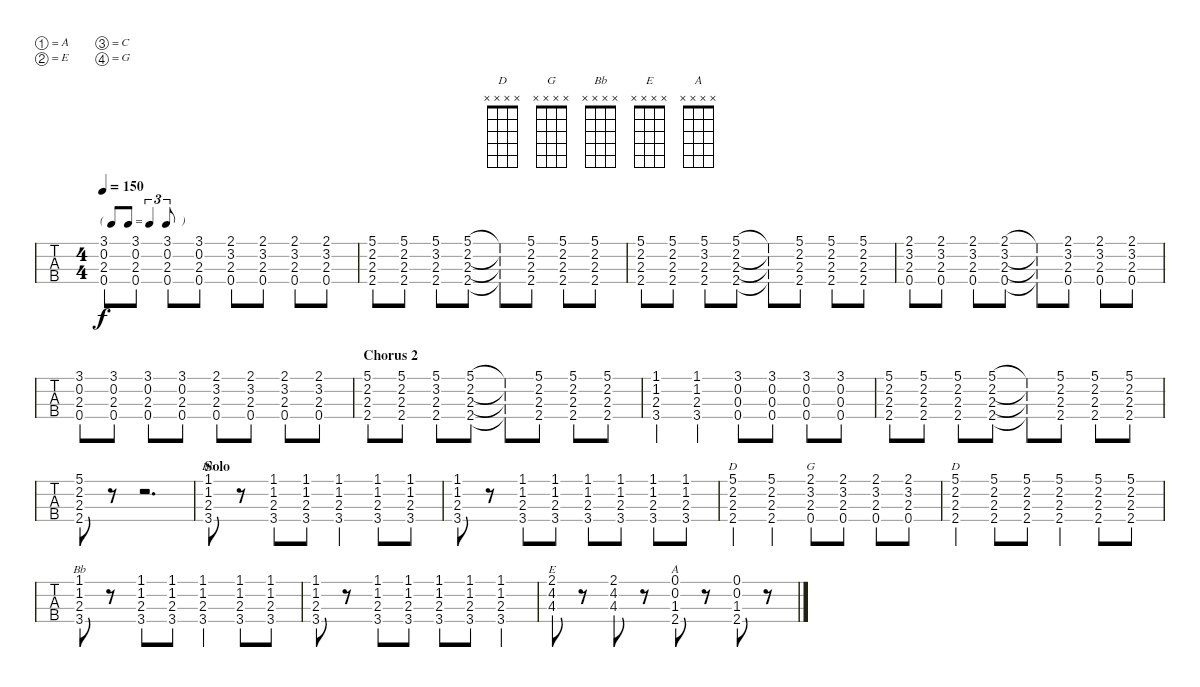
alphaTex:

\bracketExtendMode nobrackets
\singleTrackTrackNamePolicy hidden
\multiTrackTrackNamePolicy hidden
\firstSystemTrackNameMode fullname
\firstSystemTrackNameOrientation horizontal
\otherSystemsTrackNameOrientation horizontal
\defaultBarNumberDisplay Hide
\track ("Ukulele (acoustic guitar part)" "S-Gt") {mute instrument shamisen}
\staff {tabs}
\tuning (A4 E4 C4 G4)
\chord ("D" x x x x)
\chord ("G" x x x x)
\chord ("Bb" x x x x)
\chord ("E" x x x x)
\chord ("A" x x x x)
\ts (4 4)
\tf triplet8th
\tempo 150
\clef g2
\ks d
(3.1 0.2 2.3 0.4).8{dy f} (0.4 2.3 0.2 3.1).8 (0.4 2.3 0.2 3.1).8 (0.4 2.3 0.2 3.1).8 (2.1 3.2 2.3 0.4).8 (2.1 3.2 2.3 0.4).8 (2.1 3.2 2.3 0.4).8 (2.1 3.2 2.3 0.4).8 |
(5.1 2.4 2.3 2.2).8 (5.1 2.4 2.3 2.2).8 (5.1 2.4 2.3 3.2).8 (5.1 2.4 2.3 2.2).8 (5.1{t} 2.4{t} 2.3{t} 2.2{t}).8 (5.1 2.4 2.3 2.2).8 (5.1 2.4 2.3 2.2).8 (5.1 2.4 2.3 2.2).8 |
(5.1 2.4 2.3 2.2).8 (5.1 2.4 2.3 2.2).8 (5.1 2.4 2.3 3.2).8 (5.1 2.4 2.3 2.2).8 (5.1{t} 2.4{t} 2.3{t} 2.2{t}).8 (5.1 2.4 2.3 2.2).8 (5.1 2.4 2.3 2.2).8 (5.1 2.4 2.3 2.2).8 |
(2.1 0.4 2.3 3.2).8 (2.1 3.2 2.3 0.4).8 (2.1 3.2 2.3 0.4).8 (2.1 3.2 0.4 2.3).8 (2.1{t} 3.2{t} 2.3{t} 0.4{t}).8 (2.1 3.2 2.3 0.4).8 (2.1 3.2 0.4 2.3).8 (2.1 3.2 2.3 0.4).8 |
(3.1 0.2 2.3 0.4).8 (0.4 2.3 0.2 3.1).8 (0.4 2.3 0.2 3.1).8 (0.4 2.3 0.2 3.1).8 (2.1 3.2 2.3 0.4).8 (2.1 3.2 2.3 0.4).8 (2.1 3.2 2.3 0.4).8 (2.1 3.2 2.3 0.4).8 |
\section ("" "Chorus 2")
(5.1 2.4 2.3 2.2).8 (5.1 2.4 2.3 2.2).8 (5.1 2.4 2.3 3.2).8 (5.1 2.4 2.3 2.2).8 (5.1{t} 2.4{t} 2.3{t} 2.2{t}).8 (5.1 2.4 2.3 2.2).8 (5.1 2.4 2.3 2.2).8 (5.1 2.4 2.3 2.2).8 |
(3.4 2.3 1.2 1.1).4 (3.4 2.3 1.2 1.1).4 (3.1 0.2 0.3 0.4).8 (3.1 0.2 0.3 0.4).8 (3.1 0.2 0.3 0.4).8 (3.1 0.2 0.3 0.4).8 |
(5.1 2.4 2.3 2.2).8 (5.1 2.4 2.3 2.2).8 (5.1 2.4 2.3 2.2).8 (5.1 2.4 2.3 2.2).8 (5.1{t} 2.4{t} 2.3{t} 2.2{t}).8 (5.1 2.4 2.3 2.2).8 (5.1 2.4 2.3 2.2).8 (5.1 2.4 2.3 2.2).8 |
(5.1 2.4 2.3 2.2).8 r.8 r.2{d} |
\section ("" "Solo")
(3.4 2.3 1.2 1.1).8{ch "Bb"} r.8 (3.4 2.3 1.2 1.1).8 (3.4 2.3 1.2 1.1).8 (3.4 2.3 1.2 1.1).4 (3.4 2.3 1.2 1.1).8 (3.4 2.3 1.2 1.1).8 |
(3.4 2.3 1.2 1.1).8 r.8 (3.4 2.3 1.2 1.1).8 (3.4 2.3 1.2 1.1).8 (3.4 2.3 1.2 1.1).8 (3.4 2.3 1.2 1.1).8 (3.4 2.3 1.2 1.1).8 (3.4 2.3 1.2 1.1).8 |
(2.4 2.3 2.2 5.1).4{ch "D"} (2.4 2.3 2.2 5.1).4 (2.1 3.2 2.3 0.4).8{ch "G"} (2.1 3.2 2.3 0.4).8 (2.1 3.2 2.3 0.4).8 (2.1 3.2 2.3 0.4).8 |
(2.4 2.3 2.2 5.1).4{ch "D"} (2.4 2.3 2.2 5.1).8 (2.4 2.3 2.2 5.1).8 (2.4 2.3 2.2 5.1).4 (2.4 2.3 2.2 5.1).8 (2.4 2.3 2.2 5.1).8 |
(3.4 2.3 1.2 1.1).8{ch "Bb"} r.8 (3.4 2.3 1.2 1.1).8 (3.4 2.3 1.2 1.1).8 (3.4 2.3 1.2 1.1).4 (3.4 2.3 1.2 1.1).8 (3.4 2.3 1.2 1.1).8 |
(3.4 2.3 1.2 1.1).8 r.8 (3.4 2.3 1.2 1.1).8 (3.4 2.3 1.2 1.1).8 (3.4 2.3 1.2 1.1).8 (3.4 2.3 1.2 1.1).8 (3.4 2.3 1.2 1.1).4 |
(4.3 4.2 2.1).8{ch "E"} r.8 (4.3 4.2 2.1).8 r.8 (1.3 0.2 0.1 2.4).8{ch "A"} r.8 (1.3 0.2 0.1 2.4).8 r.8
